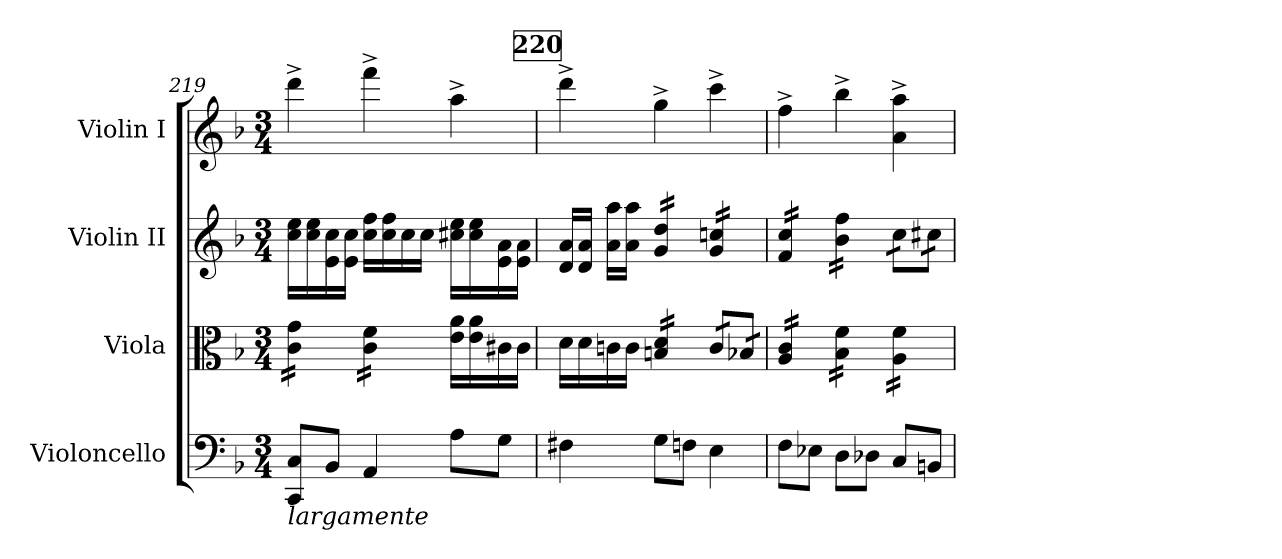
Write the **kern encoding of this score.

**kern	**kern	**kern	**kern
*part4	*part3	*part2	*part1
*staff4	*staff3	*staff2	*staff1
*I"Violoncello	*I"Viola	*I"Violin II	*I"Violin I
*I'Vc	*I'Vla	*I'Vln	*I'Vln
!!LO:LB:g=z
*clefF4	*clefC3	*clefG2	*clefG2
*k[b-]	*k[b-]	*k[b-]	*k[b-]
*M3/4	*M3/4	*M3/4	*M3/4
=219	=219	=219	=219
!LO:TX:b:i:t=largamente	!	!	!
*	*tremolo	*	*
8CC/ 8C/L	16c\ 16g\LL	16cc\ 16ee\LL	4ddd^\
.	16c\ 16g\	16cc\ 16ee\	.
8BB-/J	16c\ 16g\	16e\ 16cc\	.
.	16c\ 16g\JJ	16e\ 16cc\JJ	.
4AA/	16c\ 16f\LL	16cc\ 16ff\LL	4fff^\
.	16c\ 16f\	16cc\ 16ff\	.
.	16c\ 16f\	16cc\	.
.	16c\ 16f\JJ	16cc\JJ	.
*	*Xtremolo	*	*
8A\L	16e\ 16a\LL	16cc#X\ 16ee\LL	4aa^\
.	16e\ 16a\	16cc#\ 16ee\	.
8G\J	16c#X\	16e\ 16a\	.
.	16c#\JJ	16e\ 16a\JJ	.
!!LO:REH:place=s1:a:B:fs=14:t=220
=220	=220	=220	=220
4F#X\	16d\LL	16d/ 16a/LL	4ddd^\
.	16d\	16d/ 16a/JJ	.
.	16cn\	16a\ 16aa\LL	.
.	16c\JJ	16a\ 16aa\JJ	.
*	*tremolo	*	*
*	*	*tremolo	*
8G\L	16Bn/ 16d/LL	16g/ 16dd/LL	4gg^\
.	16Bn/ 16d/	16g/ 16dd/	.
8Fn\J	16Bn/ 16d/	16g/ 16dd/	.
.	16Bn/ 16d/JJ	16g/ 16dd/JJ	.
4E\	16c/LL	16g/ 16ccn/LL	4ccc^\
.	16c/	16g/ 16ccn/	.
.	16B-X/	16g/ 16ccn/	.
.	16B-X/JJ	16g/ 16ccn/JJ	.
=221	=221	=221	=221
8F\L	16A/ 16c/LL	16f/ 16cc/LL	4ff^\
.	16A/ 16c/	16f/ 16cc/	.
8E-X\J	16A/ 16c/	16f/ 16cc/	.
.	16A/ 16c/JJ	16f/ 16cc/JJ	.
8D\L	16B-\ 16f\LL	16b-\ 16ff\LL	4bb-^\
.	16B-\ 16f\	16b-\ 16ff\	.
8D-X\J	16B-\ 16f\	16b-\ 16ff\	.
.	16B-\ 16f\JJ	16b-\ 16ff\JJ	.
8C/L	16A\ 16f\LL	16cc\LL	4a\^ 4aa\^
.	16A\ 16f\	16cc\	.
8BBn/J	16A\ 16f\	16cc#X\	.
.	16A\ 16f\JJ	16cc#X\JJ	.
*	*	*Xtremolo	*
*	*Xtremolo	*	*
=	=	=	=
*-	*-	*-	*-
